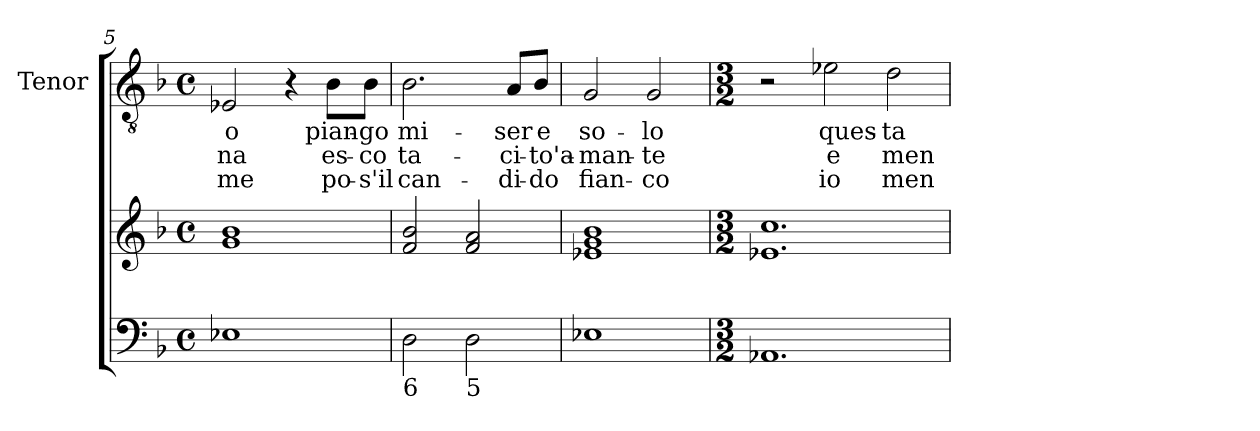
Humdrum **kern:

**kern	**kern	**kern	**text	**text	**text
*part2	*part2	*part1	*part1	*part1	*part1
*staff3	*staff2	*staff1	*staff1	*staff1	*staff1
*	*	*I"Tenor	*	*	*
*	*	*I'T	*	*	*
*clefF4	*clefG2	*clefGv2	*	*	*
*k[b-]	*k[b-]	*k[b-]	*	*	*
*F:	*F:	*F:	*	*	*
*M4/4	*M4/4	*M4/4	*	*	*
*met(c)	*met(c)	*met(c)	*	*	*
=5	=5	=5	=5	=5	=5
1E-X	1g 1b-	2E-X/	-o	-na	-me
.	.	4r	.	.	.
.	.	8B-\L	pian-	es-	po-
.	.	8B-\J	-go	-co	-s'il
!!LO:LB:g=z
=6	=6	=6	=6	=6	=6
!LO:TX:b:t=6	!	!	!	!	!
2D\	2f/ 2b-/	2.B-\	mi-	ta-	can-
!LO:TX:b:t=5	!	!	!	!	!
2D\	2f/ 2a/	.	.	.	.
.	.	8A/L	-ser	-ci-	-di-
.	.	8B-/J	e	-to'a-	-do
=7	=7	=7	=7	=7	=7
1E-X	1e-X 1g 1b-	2G/	so-	-man-	fian-
.	.	2G/	-lo	-te	-co
=8	=8	=8	=8	=8	=8
*M3/2	*M3/2	*M3/2	*	*	*
1.AA-X	1.e-X 1.cc	2r	.	.	.
.	.	2e-X\	ques-	e	io
.	.	2d\	-ta	men-	men-
=	=	=	=	=	=
*-	*-	*-	*-	*-	*-
